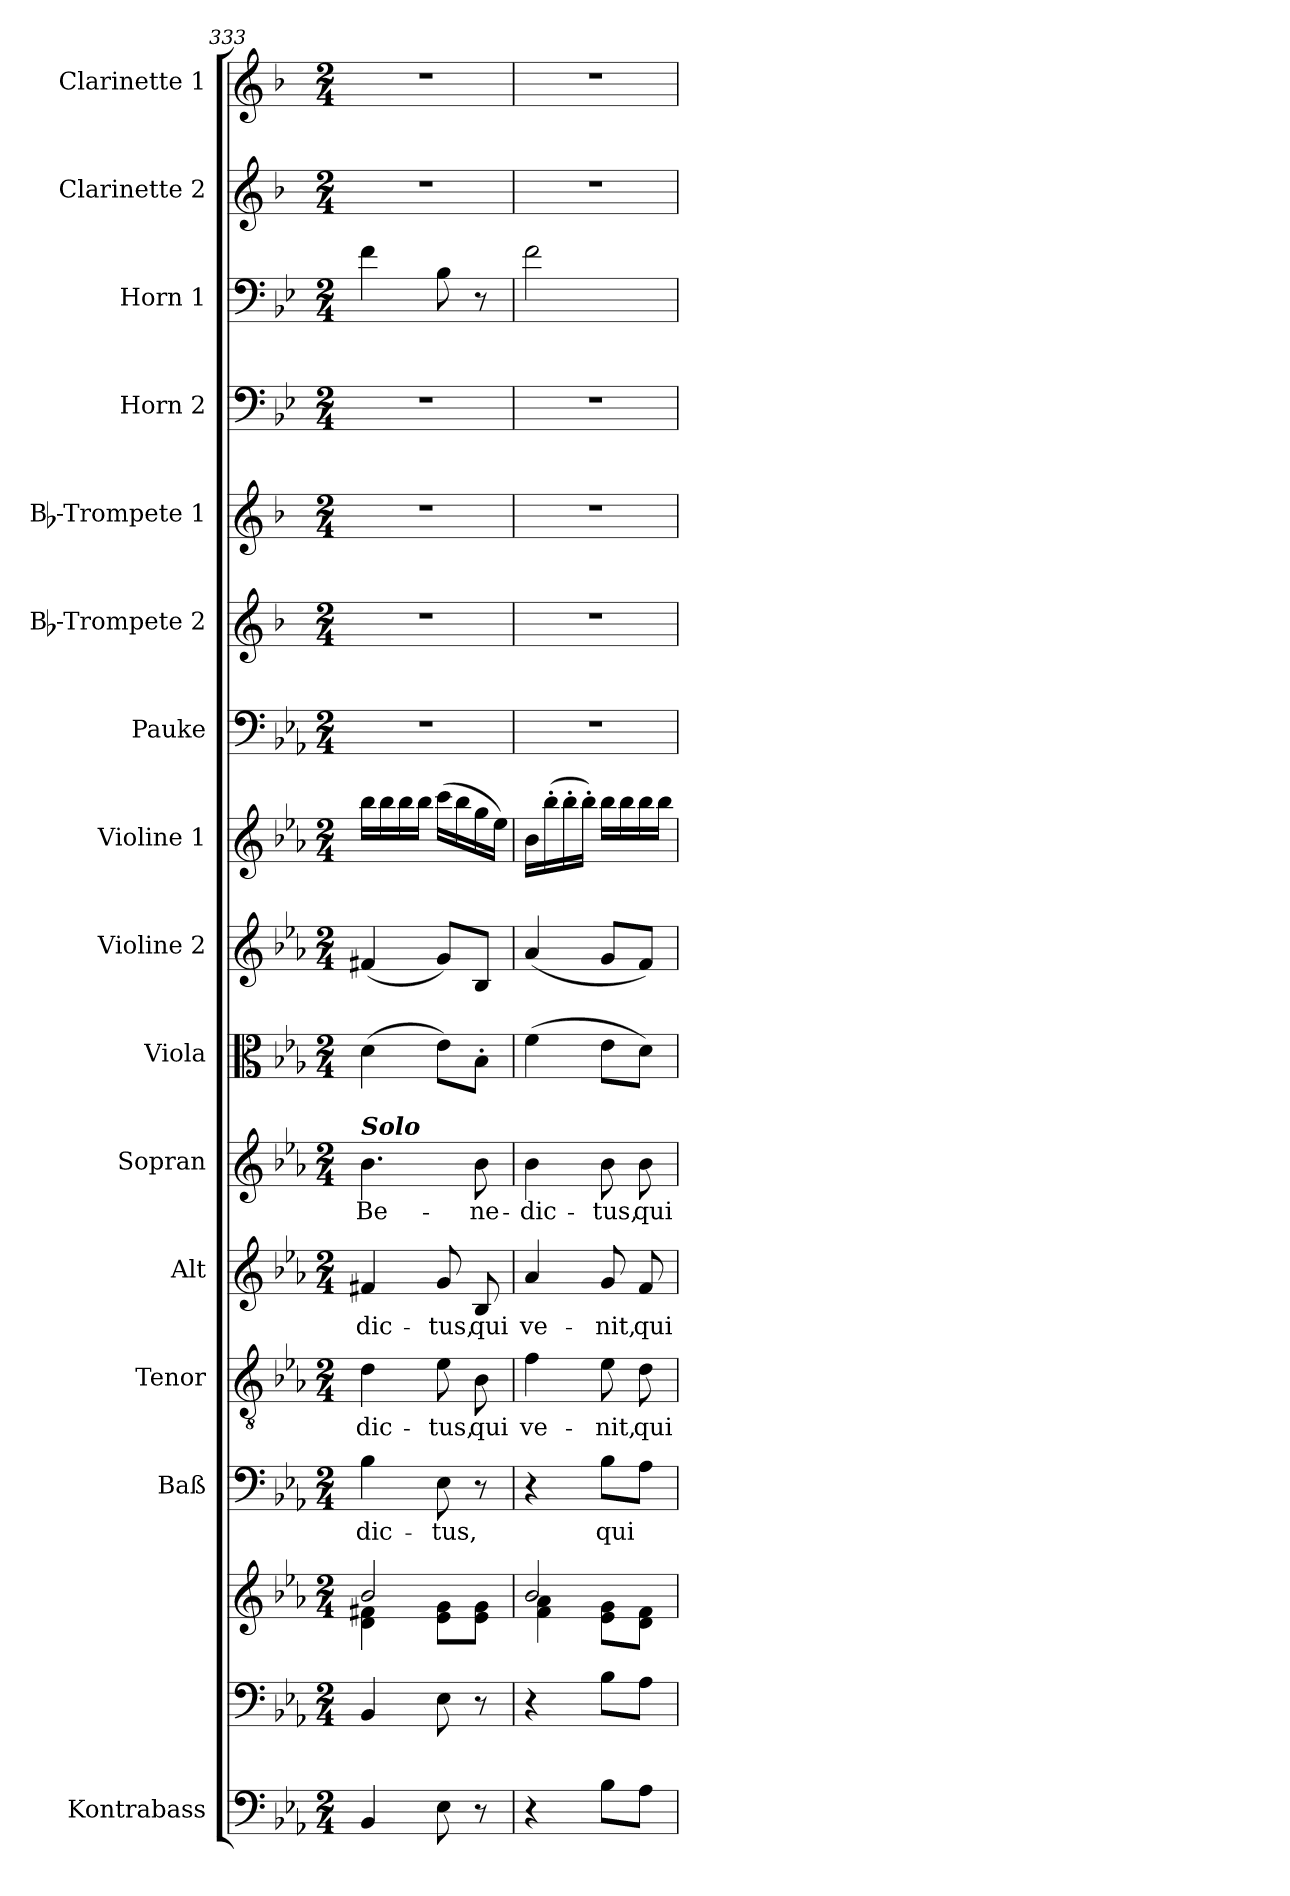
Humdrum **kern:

**kern	**kern	**kern	**kern	**text	**kern	**text	**kern	**text	**kern	**text	**kern	**kern	**kern	**kern	**kern	**kern	**kern	**kern	**kern	**kern
*part16	*part15	*part15	*part14	*part14	*part13	*part13	*part12	*part12	*part11	*part11	*part10	*part9	*part8	*part7	*part6	*part5	*part4	*part3	*part2	*part1
*staff17	*staff16	*staff15	*staff14	*staff14	*staff13	*staff13	*staff12	*staff12	*staff11	*staff11	*staff10	*staff9	*staff8	*staff7	*staff6	*staff5	*staff4	*staff3	*staff2	*staff1
*I"Kontrabass	*	*	*I"Baß	*	*I"Tenor	*	*I"Alt	*	*I"Sopran	*	*I"Viola	*I"Violine 2	*I"Violine 1	*I"Pauke	*I"Bb-Trompete 2	*I"Bb-Trompete 1	*I"Horn 2	*I"Horn 1	*I"Clarinette 2	*I"Clarinette 1
*I'Kb.	*	*	*I'Baß	*	*I'Ten	*	*I'Alt	*	*I'Sop	*	*I'Vla.	*I'Vln. 2	*I'Vln. 1	*I'Pk.	*I'Bb Trp. 2	*I'Bb Trp. 1	*I'Hrn. 2	*I'Hrn. 1	*I'Cl. 2	*I'Cl. 1
*clefF4	*clefF4	*clefG2	*clefF4	*	*clefGv2	*	*clefG2	*	*clefG2	*	*clefC3	*clefG2	*clefG2	*clefF4	*clefG2	*clefG2	*clefF4	*clefF4	*clefG2	*clefG2
*ITrd7c12	*	*	*	*	*	*	*	*	*	*	*	*	*	*	*ITrd1c2	*ITrd1c2	*ITrd4c7	*ITrd4c7	*ITrd1c2	*ITrd1c2
*k[b-e-a-]	*k[b-e-a-]	*k[b-e-a-]	*k[b-e-a-]	*	*k[b-e-a-]	*	*k[b-e-a-]	*	*k[b-e-a-]	*	*k[b-e-a-]	*k[b-e-a-]	*k[b-e-a-]	*k[b-e-a-]	*k[b-e-a-]	*k[b-e-a-]	*k[b-e-a-]	*k[b-e-a-]	*k[b-e-a-]	*k[b-e-a-]
*E-:	*E-:	*E-:	*E-:	*	*E-:	*	*E-:	*	*E-:	*	*E-:	*E-:	*E-:	*E-:	*E-:	*E-:	*E-:	*E-:	*E-:	*E-:
*M2/4	*M2/4	*M2/4	*M2/4	*	*M2/4	*	*M2/4	*	*M2/4	*	*M2/4	*M2/4	*M2/4	*M2/4	*M2/4	*M2/4	*M2/4	*M2/4	*M2/4	*M2/4
=333	=333	=333	=333	=333	=333	=333	=333	=333	=333	=333	=333	=333	=333	=333	=333	=333	=333	=333	=333	=333
*	*	*^	*	*	*	*	*	*	*	*	*	*	*	*	*	*	*	*	*	*
!	!	!	!	!	!	!	!	!	!	!LO:TX:a:Bi:t=Solo	!	!	!	!	!	!	!	!	!	!	!
!	!	!	!	!	!LO:LY:b	!	!LO:LY:b	!	!LO:LY:b	!	!LO:LY:b	!	!	!	!	!	!	!	!	!	!
4BBB-/	4BB-/	2b-/	4d\ 4f#X\	4B-\	-dic-	4d\	-dic-	4f#X/	-dic-	4.b-\	Be-	(>4d\	(<4f#X/	16bb-\LL	2r	2r	2r	2r	4B-\	2r	2r
.	.	.	.	.	.	.	.	.	.	.	.	.	.	16bb-\	.	.	.	.	.	.	.
.	.	.	.	.	.	.	.	.	.	.	.	.	.	16bb-\	.	.	.	.	.	.	.
.	.	.	.	.	.	.	.	.	.	.	.	.	.	16bb-\JJ	.	.	.	.	.	.	.
!	!	!	!	!	!LO:LY:b	!	!LO:LY:b	!	!LO:LY:b	!	!	!	!	!	!	!	!	!	!	!	!
8EE-\	8E-\	.	8e-\ 8g\L	8E-\	-tus,	8e-\	-tus,	8g/	-tus,	.	.	8e-\L)	8g/L)	(>16ccc\LL	.	.	.	.	8E-\	.	.
.	.	.	.	.	.	.	.	.	.	.	.	.	.	16bb-\	.	.	.	.	.	.	.
!	!	!	!	!	!	!	!LO:LY:b	!	!LO:LY:b	!	!LO:LY:b	!	!	!	!	!	!	!	!	!	!
8r	8r	.	8e-\ 8g\J	8r	.	8B-\	qui	8B-/	qui	8b-\	-ne-	8B-'>\J	8B-/J	16gg\	.	.	.	.	8r	.	.
.	.	.	.	.	.	.	.	.	.	.	.	.	.	16ee-\JJ)	.	.	.	.	.	.	.
=334	=334	=334	=334	=334	=334	=334	=334	=334	=334	=334	=334	=334	=334	=334	=334	=334	=334	=334	=334	=334	=334
!	!	!	!	!	!	!	!LO:LY:b	!	!LO:LY:b	!	!LO:LY:b	!	!	!	!	!	!	!	!	!	!
4r	4r	2b-/	4f\ 4a-\	4r	.	4f\	ve-	4a-/	ve-	4b-\	-dic-	(>4f\	(<4a-/	16b-\LL	2r	2r	2r	2r	2B-\	2r	2r
.	.	.	.	.	.	.	.	.	.	.	.	.	.	(>16bb-'>\	.	.	.	.	.	.	.
.	.	.	.	.	.	.	.	.	.	.	.	.	.	16bb-'>\	.	.	.	.	.	.	.
.	.	.	.	.	.	.	.	.	.	.	.	.	.	16bb-'>\JJ)	.	.	.	.	.	.	.
!	!	!	!	!	!LO:LY:b	!	!LO:LY:b	!	!LO:LY:b	!	!LO:LY:b	!	!	!	!	!	!	!	!	!	!
8BB-\L	8B-\L	.	8e-\ 8g\L	8B-\L	qui	8e-\	-nit,	8g/	-nit,	8b-\	-tus,	8e-\L	8g/L	16bb-\LL	.	.	.	.	.	.	.
.	.	.	.	.	.	.	.	.	.	.	.	.	.	16bb-\	.	.	.	.	.	.	.
!	!	!	!	!	!	!	!LO:LY:b	!	!LO:LY:b	!	!LO:LY:b	!	!	!	!	!	!	!	!	!	!
8AA-\J	8A-\J	.	8d\ 8f\J	8A-\J	.	8d\	qui	8f/	qui	8b-\	qui	8d\J)	8f/J)	16bb-\	.	.	.	.	.	.	.
.	.	.	.	.	.	.	.	.	.	.	.	.	.	16bb-\JJ	.	.	.	.	.	.	.
*	*	*v	*v	*	*	*	*	*	*	*	*	*	*	*	*	*	*	*	*	*	*
=	=	=	=	=	=	=	=	=	=	=	=	=	=	=	=	=	=	=	=	=
*-	*-	*-	*-	*-	*-	*-	*-	*-	*-	*-	*-	*-	*-	*-	*-	*-	*-	*-	*-	*-
